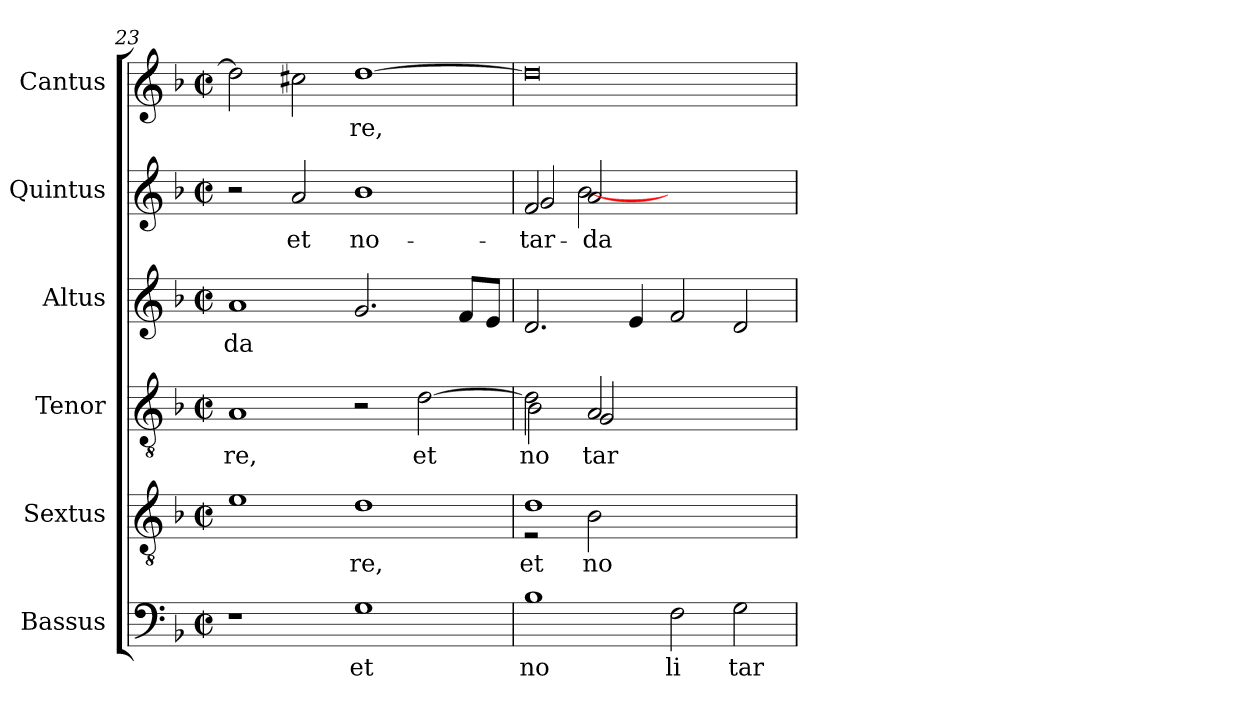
**kern	**text	**kern	**text	**kern	**text	**kern	**text	**kern	**text	**kern	**text
*part6	*part6	*part5	*part5	*part4	*part4	*part3	*part3	*part2	*part2	*part1	*part1
*staff6	*staff6	*staff5	*staff5	*staff4	*staff4	*staff3	*staff3	*staff2	*staff2	*staff1	*staff1
*I"Bassus	*	*I"Sextus	*	*I"Tenor	*	*I"Altus	*	*I"Quintus	*	*I"Cantus	*
*clefF4	*	*clefGv2	*	*clefGv2	*	*clefG2	*	*clefG2	*	*clefG2	*
*k[b-]	*	*k[b-]	*	*k[b-]	*	*k[b-]	*	*k[b-]	*	*k[b-]	*
*F:	*	*F:	*	*F:	*	*F:	*	*F:	*	*F:	*
*M2/2	*	*M2/2	*	*M2/2	*	*M2/2	*	*M2/2	*	*M2/2	*
*met(c|)	*	*met(c|)	*	*met(c|)	*	*met(c|)	*	*met(c|)	*	*met(c|)	*
=23	=23	=23	=23	=23	=23	=23	=23	=23	=23	=23	=23
!	!	!	!	!	!LO:LY:b:cj	!	!LO:LY:b:cj	!	!	!	!
1r	.	1e	.	1A	re,	1a	da	2r	.	2dd\]	.
!	!	!	!	!	!	!	!	!	!LO:LY:b:cj	!	!
.	.	.	.	.	.	.	.	2a/	et	2cc#\	.
!	!LO:LY:b:cj	!	!LO:LY:b:cj	!	!	!	!	!	!LO:LY:b:cj	!	!LO:LY:b:cj
1G	et	1d	re,	2r	.	2.g/	.	1b-	no-	[>1dd	re,
!	!	!	!	!	!LO:LY:b:cj	!	!	!	!	!	!
.	.	.	.	[>2d\	et	.	.	.	.	.	.
.	.	.	.	.	.	8f/L	.	.	.	.	.
.	.	.	.	.	.	8e/J	.	.	.	.	.
=24	=24	=24	=24	=24	=24	=24	=24	=24	=24	=24	=24
!	!LO:LY:b:cj	!	!LO:LY:b:cj	!	!LO:LY:b:cj	!	!	!	!LO:LY:b:cj	!	!
*	*	*^	*	*^	*	*	*	*^	*	*	*
!	!	!	!	!	!	!	!	!	!	!	!	!LO:LY:b:cj	!LO:N:vis=0	!
1B-	no	1d	2r	et	2d\]	2B-\	no	2.d/	.	2f/	2g/	tar-	1dd]	.
!	!	!	!	!LO:LY:b:cj	!	!	!LO:LY:b:cj	!	!	!	!	!	!	!
!	!	!	!	!	!	!	!LO:LY:b:cj	!	!	!	!	!LO:LY:b:cj	!	!
.	.	.	2B-\	no	2A/	2G/	tar	.	.	2a/	[>2b-\	-da-	.	.
.	.	.	.	.	.	.	.	4e/	.	.	.	.	.	.
!	!LO:LY:b:cj	!	!	!	!	!	!	!	!	!	!	!	!	!
2F\	li	1ryy	1ryy	.	1ryy	1ryy	.	2f/	.	1ryy	1ryy	.	1ryy	.
!	!LO:LY:b:cj	!	!	!	!	!	!	!	!	!	!	!	!	!
2G\	tar	.	.	.	.	.	.	2d/	.	.	.	.	.	.
*	*	*v	*v	*	*	*	*	*	*	*v	*v	*	*	*
*	*	*	*	*v	*v	*	*	*	*	*	*	*
=	=	=	=	=	=	=	=	=	=	=	=
*-	*-	*-	*-	*-	*-	*-	*-	*-	*-	*-	*-
